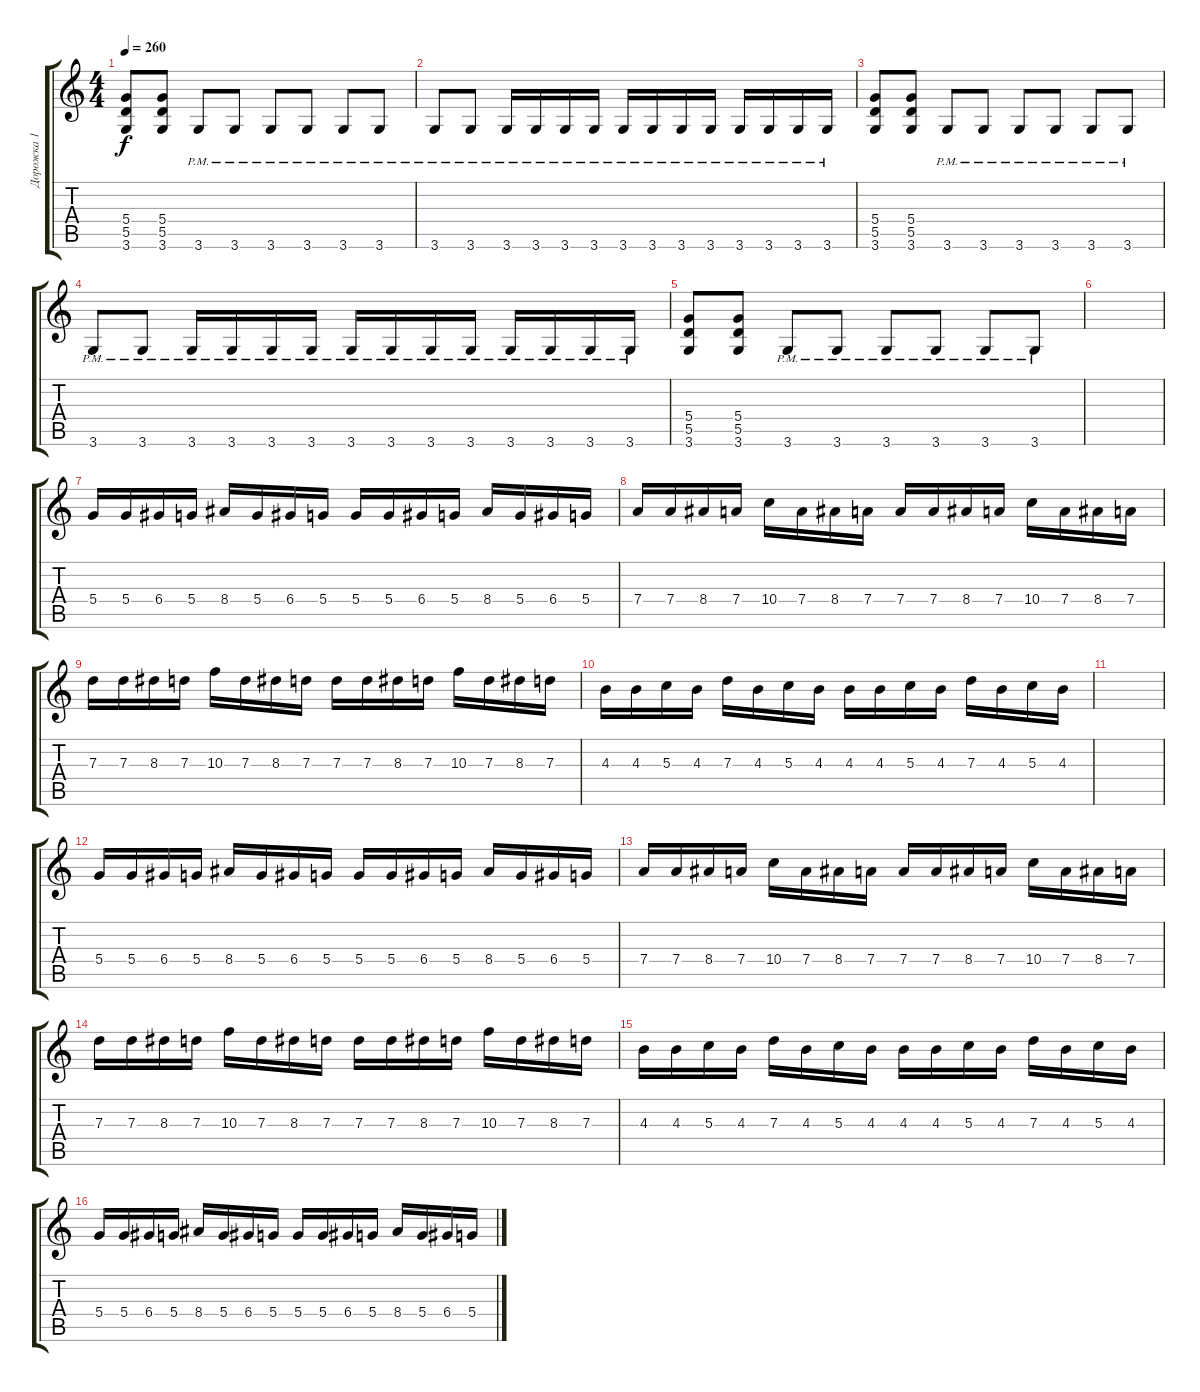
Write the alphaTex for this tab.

\track ("Дорожка 1" "Дорожка 1") {instrument overdrivenguitar}
\staff {score tabs}
\tuning (E4 B3 G3 D3 A2 E2) {hide}
\ts (4 4)
\tempo 260
\clef g2
\ks c
(5.4 5.5 3.6).8{dy f} (5.4 5.5 3.6).8 3.6{pm}.8 3.6{pm}.8 3.6{pm}.8 3.6{pm}.8 3.6{pm}.8 3.6{pm}.8 |
3.6{pm}.8 3.6{pm}.8 3.6{pm}.16 3.6{pm}.16 3.6{pm}.16 3.6{pm}.16 3.6{pm}.16 3.6{pm}.16 3.6{pm}.16 3.6{pm}.16 3.6{pm}.16 3.6{pm}.16 3.6{pm}.16 3.6{pm}.16 |
(5.4 5.5 3.6).8 (5.4 5.5 3.6).8 3.6{pm}.8 3.6{pm}.8 3.6{pm}.8 3.6{pm}.8 3.6{pm}.8 3.6{pm}.8 |
3.6{pm}.8 3.6{pm}.8 3.6{pm}.16 3.6{pm}.16 3.6{pm}.16 3.6{pm}.16 3.6{pm}.16 3.6{pm}.16 3.6{pm}.16 3.6{pm}.16 3.6{pm}.16 3.6{pm}.16 3.6{pm}.16 3.6{pm}.16 |
(5.4 5.5 3.6).8 (5.4 5.5 3.6).8 3.6{pm}.8 3.6{pm}.8 3.6{pm}.8 3.6{pm}.8 3.6{pm}.8 3.6{pm}.8 |
|
5.4.16 5.4.16 6.4.16 5.4.16 8.4.16 5.4.16 6.4.16 5.4.16 5.4.16 5.4.16 6.4.16 5.4.16 8.4.16 5.4.16 6.4.16 5.4.16 |
7.4.16 7.4.16 8.4.16 7.4.16 10.4.16 7.4.16 8.4.16 7.4.16 7.4.16 7.4.16 8.4.16 7.4.16 10.4.16 7.4.16 8.4.16 7.4.16 |
7.3.16 7.3.16 8.3.16 7.3.16 10.3.16 7.3.16 8.3.16 7.3.16 7.3.16 7.3.16 8.3.16 7.3.16 10.3.16 7.3.16 8.3.16 7.3.16 |
4.3.16 4.3.16 5.3.16 4.3.16 7.3.16 4.3.16 5.3.16 4.3.16 4.3.16 4.3.16 5.3.16 4.3.16 7.3.16 4.3.16 5.3.16 4.3.16 |
|
5.4.16 5.4.16 6.4.16 5.4.16 8.4.16 5.4.16 6.4.16 5.4.16 5.4.16 5.4.16 6.4.16 5.4.16 8.4.16 5.4.16 6.4.16 5.4.16 |
7.4.16 7.4.16 8.4.16 7.4.16 10.4.16 7.4.16 8.4.16 7.4.16 7.4.16 7.4.16 8.4.16 7.4.16 10.4.16 7.4.16 8.4.16 7.4.16 |
7.3.16 7.3.16 8.3.16 7.3.16 10.3.16 7.3.16 8.3.16 7.3.16 7.3.16 7.3.16 8.3.16 7.3.16 10.3.16 7.3.16 8.3.16 7.3.16 |
4.3.16 4.3.16 5.3.16 4.3.16 7.3.16 4.3.16 5.3.16 4.3.16 4.3.16 4.3.16 5.3.16 4.3.16 7.3.16 4.3.16 5.3.16 4.3.16 |
5.4.16 5.4.16 6.4.16 5.4.16 8.4.16 5.4.16 6.4.16 5.4.16 5.4.16 5.4.16 6.4.16 5.4.16 8.4.16 5.4.16 6.4.16 5.4.16
